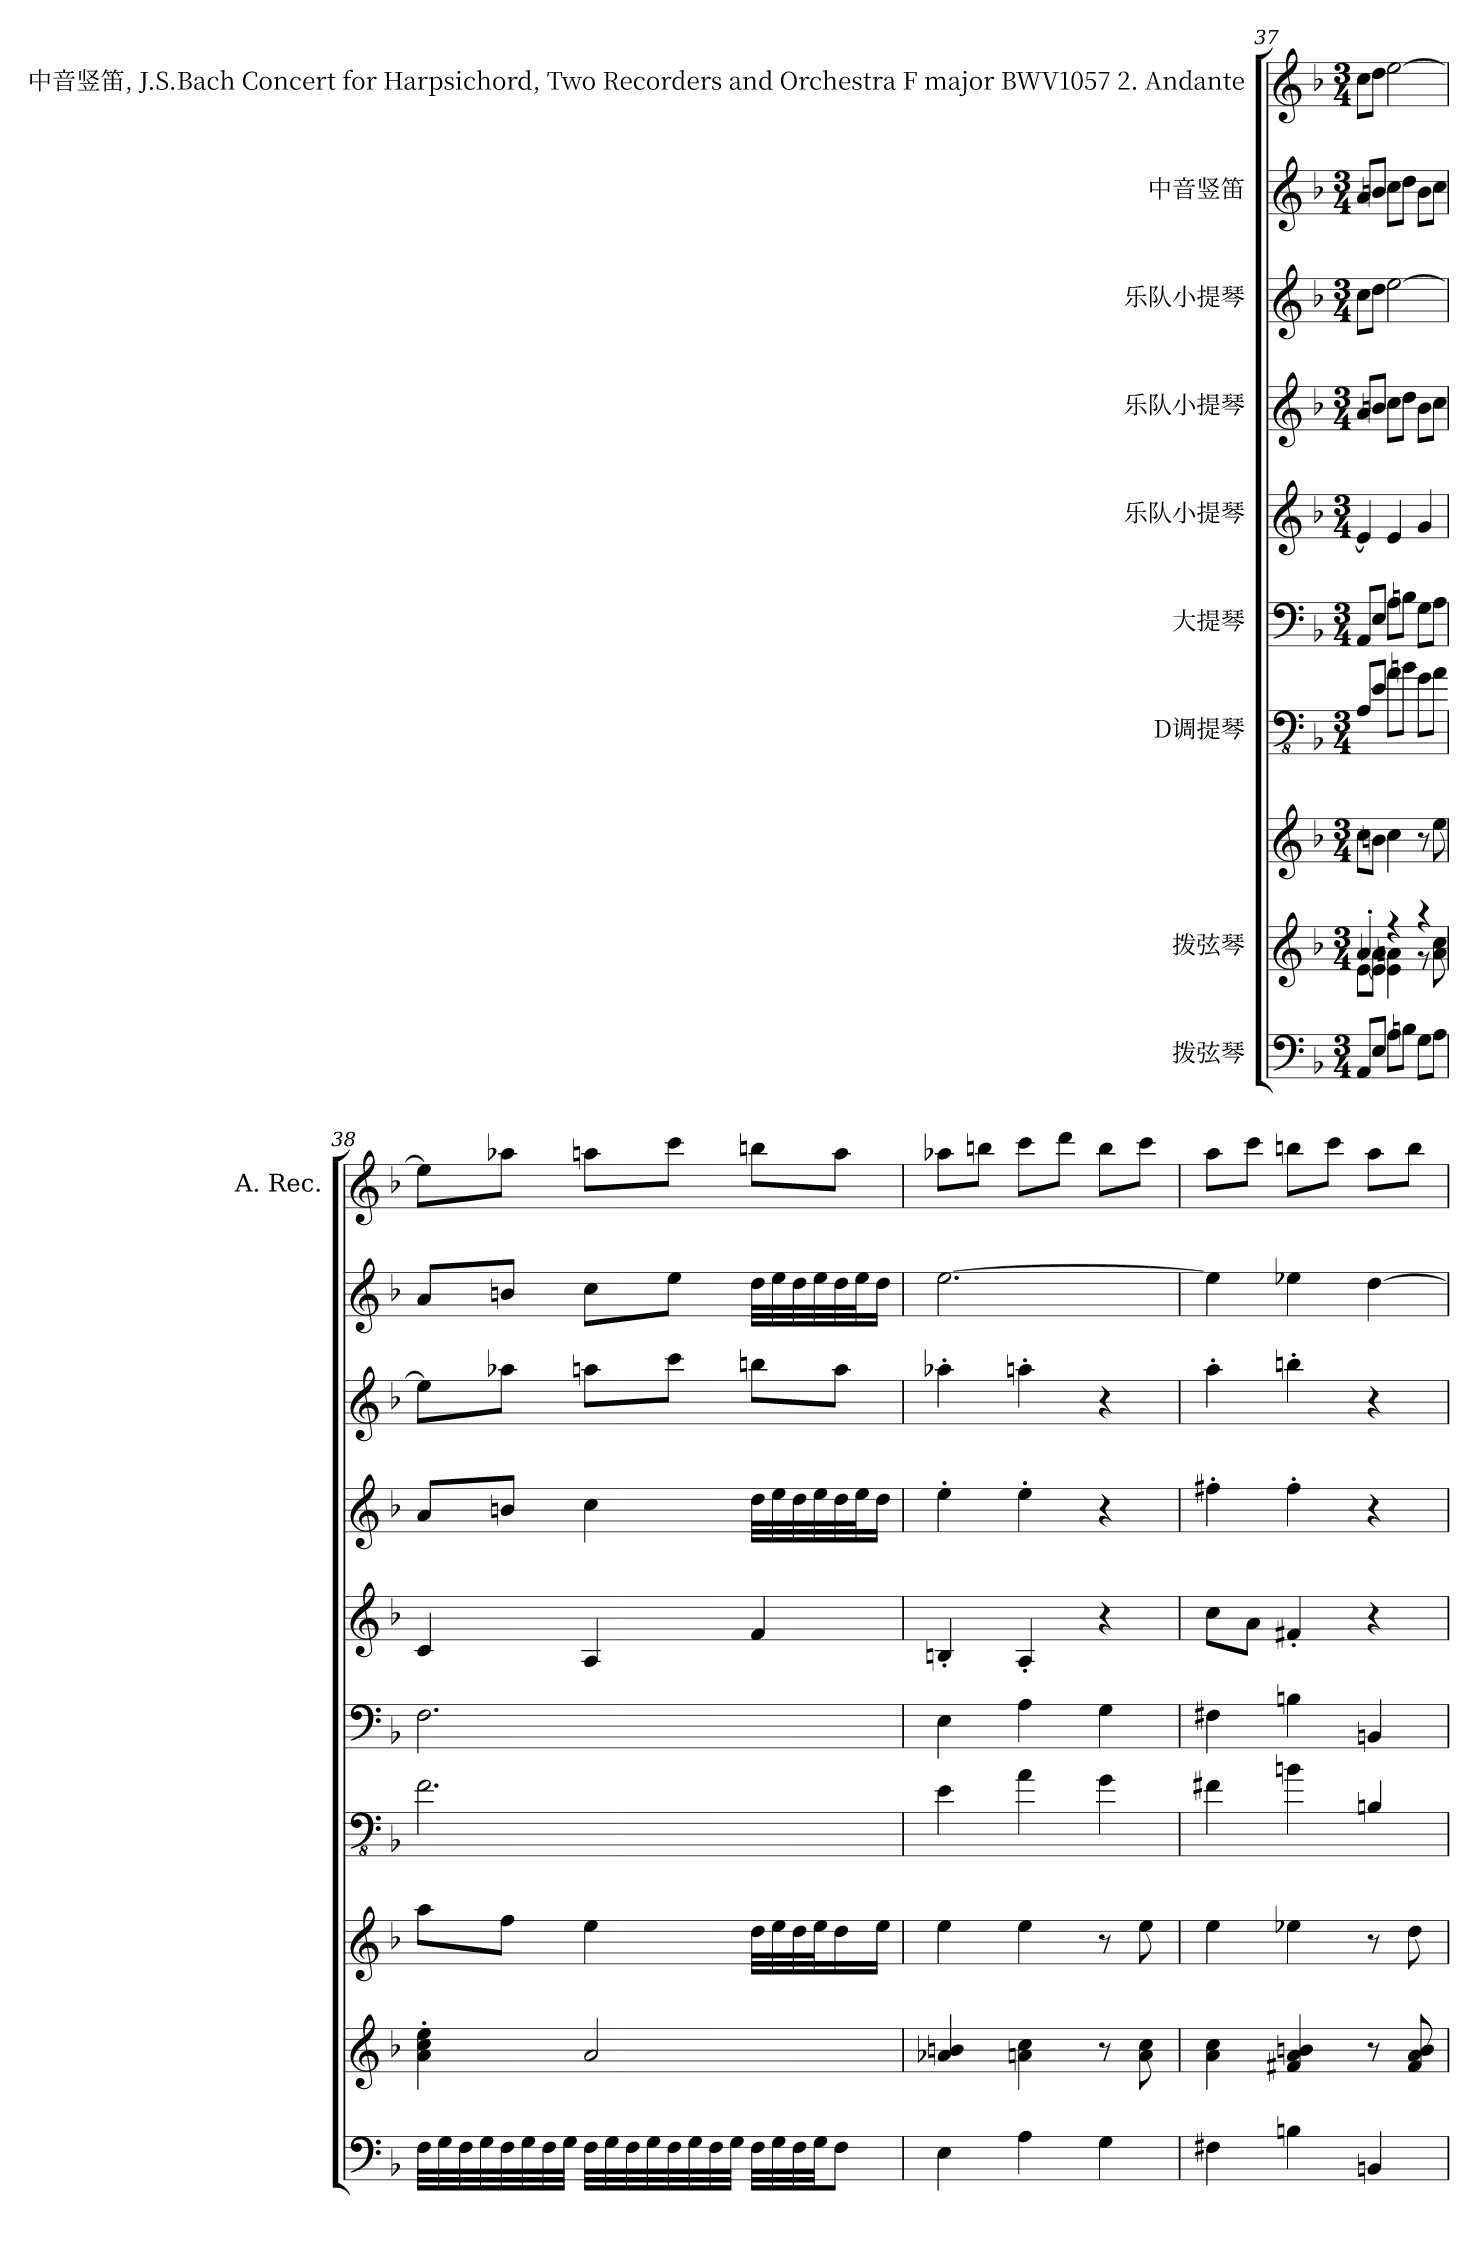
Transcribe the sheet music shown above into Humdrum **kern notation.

**kern	**kern	**kern	**kern	**kern	**kern	**kern	**kern	**kern	**kern
*part9	*part8	*part8	*part7	*part6	*part5	*part4	*part3	*part2	*part1
*staff10	*staff9	*staff8	*staff7	*staff6	*staff5	*staff4	*staff3	*staff2	*staff1
*I"拨弦琴	*I"拨弦琴	*	*I"D调提琴	*I"大提琴	*I"乐队小提琴	*I"乐队小提琴	*I"乐队小提琴	*I"中音竖笛	*I"中音竖笛, J.S.Bach Concert for Harpsichord, Two Recorders and Orchestra F major BWV1057 2. Andante
*	*	*	*	*	*	*	*	*	*I'A. Rec.
*clefF4	*clefG2	*clefG2	*clefFv4	*clefF4	*clefG2	*clefG2	*clefG2	*clefG2	*clefG2
*	*	*	*ITrd7c12	*	*	*	*	*	*
*k[b-]	*k[b-]	*k[b-]	*k[b-]	*k[b-]	*k[b-]	*k[b-]	*k[b-]	*k[b-]	*k[b-]
*M3/4	*M3/4	*M3/4	*M3/4	*M3/4	*M3/4	*M3/4	*M3/4	*M3/4	*M3/4
=37	=37	=37	=37	=37	=37	=37	=37	=37	=37
*	*^	*	*	*	*	*	*	*	*
8AA/L	4a'/	[8e\L	8cc\L	8AAA/L	8AA/L	4e/]	8a/L	8cc\L	8a/L	8cc\L
8E/J	.	8e\] 8a-X\J	8bn\J	8EE/J	8E/J	.	8bn/J	8dd\J	8bn/J	8dd\J
8A\L	4r	4e\ 4an\	4cc\	8AA\L	8A\L	4e/	8cc\L	[2ee\	8cc\L	[2ee\
8Bn\J	.	.	.	8BBn\J	8Bn\J	.	8dd\J	.	8dd\J	.
8G\L	4r	8r	8r	8GG\L	8G\L	4g/	8b\L	.	8b\L	.
8A\J	.	8a\ 8cc\	8ee\	8AA\J	8A\J	.	8cc\J	.	8cc\J	.
*	*v	*v	*	*	*	*	*	*	*	*
!!LO:PB:g=z
=38	=38	=38	=38	=38	=38	=38	=38	=38	=38
32F\LLL	4a\' 4cc\' 4ee\'	8aa\L	2.FF\	2.F\	4c/	8a/L	8ee\L]	8a/L	8ee\L]
32G\	.	.	.	.	.	.	.	.	.
32F\	.	.	.	.	.	.	.	.	.
32G\	.	.	.	.	.	.	.	.	.
32F\	.	8ff\J	.	.	.	8bn/J	8aa-X\J	8bn/J	8aa-X\J
32G\	.	.	.	.	.	.	.	.	.
32F\	.	.	.	.	.	.	.	.	.
32G\JJJ	.	.	.	.	.	.	.	.	.
32F\LLL	2a/	4ee\	.	.	4A/	4cc\	8aan\L	8cc\L	8aan\L
32G\	.	.	.	.	.	.	.	.	.
32F\	.	.	.	.	.	.	.	.	.
32G\	.	.	.	.	.	.	.	.	.
32F\	.	.	.	.	.	.	8ccc\J	8ee\J	8ccc\J
32G\	.	.	.	.	.	.	.	.	.
32F\	.	.	.	.	.	.	.	.	.
32G\JJJ	.	.	.	.	.	.	.	.	.
32F\LLL	.	32dd\LLL	.	.	4f/	32dd\LLL	8bbn\L	32dd\LLL	8bbn\L
32G\	.	32ee\	.	.	.	32ee\	.	32ee\	.
32F\	.	32dd\	.	.	.	32dd\	.	32dd\	.
32G\JJ	.	32ee\J	.	.	.	32ee\	.	32ee\	.
8F\J	.	16dd\	.	.	.	32dd\	8aa\J	32dd\	8aa\J
.	.	.	.	.	.	32ee\J	.	32ee\J	.
.	.	16ee\JJ	.	.	.	16dd\JJ	.	16dd\JJ	.
=39	=39	=39	=39	=39	=39	=39	=39	=39	=39
4E\	4a-X/ 4bn/	4ee\	4EE\	4E\	4Bn'/	4ee'\	4aa-X'\	[2.ee\	8aa-X\L
.	.	.	.	.	.	.	.	.	8bbn\J
4A\	4an\ 4cc\	4ee\	4AA\	4A\	4A'/	4ee'\	4aan'\	.	8ccc\L
.	.	.	.	.	.	.	.	.	8ddd\J
4G\	8r	8r	4GG\	4G\	4r	4r	4r	.	8bb\L
.	8a\ 8cc\	8ee\	.	.	.	.	.	.	8ccc\J
=40	=40	=40	=40	=40	=40	=40	=40	=40	=40
4F#X\	4a\ 4cc\	4ee\	4FF#X\	4F#X\	8cc\L	4ff#X'\	4aa'\	4ee\]	8aa\L
.	.	.	.	.	8a\J	.	.	.	8ccc\J
4Bn\	4f#X/ 4a/ 4bn/	4ee-X\	4BBn\	4Bn\	4f#X'/	4ff#'\	4bbn'\	4ee-X\	8bbn\L
.	.	.	.	.	.	.	.	.	8ccc\J
4BBn/	8r	8r	4BBBn/	4BBn/	4r	4r	4r	[4dd\	8aa\L
.	8f#/ 8a/ 8b/	8dd\	.	.	.	.	.	.	8bb\J
=	=	=	=	=	=	=	=	=	=
*-	*-	*-	*-	*-	*-	*-	*-	*-	*-
